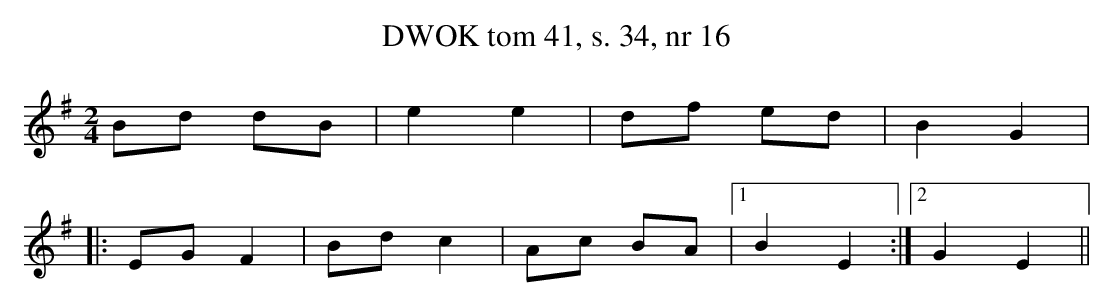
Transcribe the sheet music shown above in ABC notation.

X:1
T:DWOK tom 41, s. 34, nr 16
L:1/16
M:2/4
K:G
B2d2 d2B2|e4 e4|d2f2 e2d2|B4 G4|
|:E2G2 F4|B2d2 c4|A2c2 B2A2| [1B4 E4 :|[2G4 E4||
